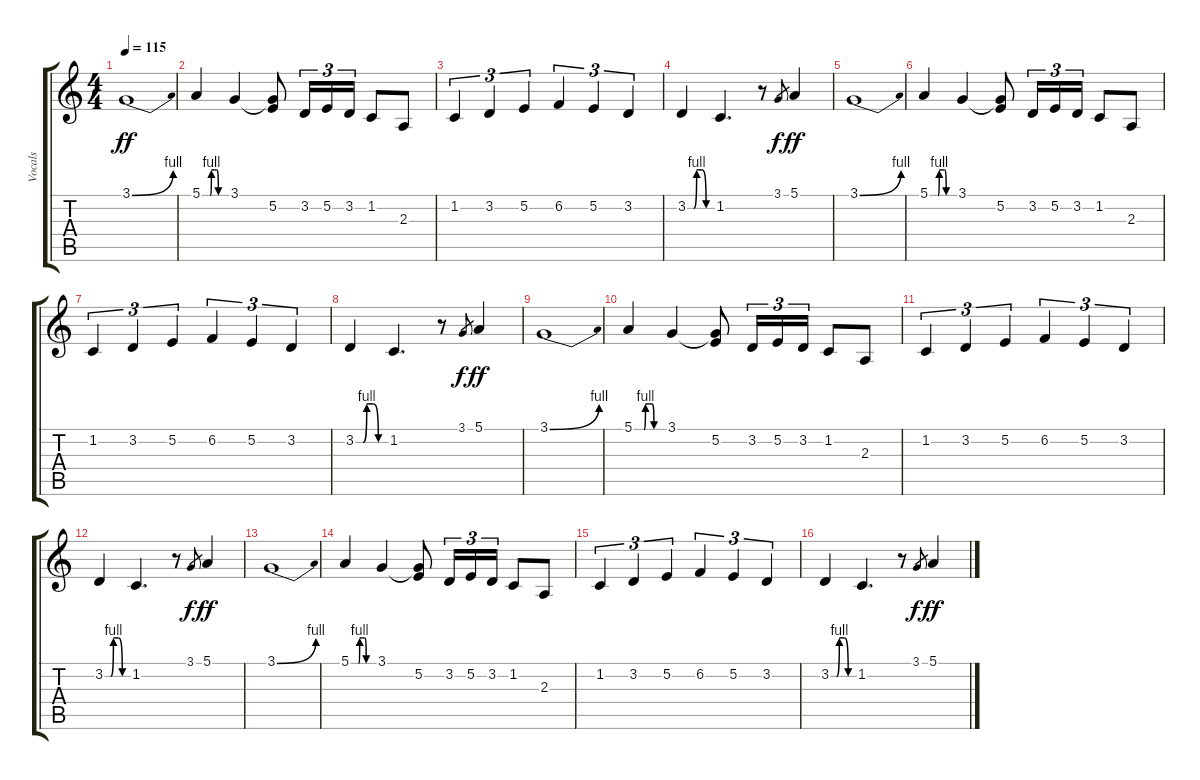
\track ("Vocals" "Vocals") {instrument lead2sawtooth}
\staff {score tabs}
\tuning (E4 B3 G3 D3 A2 E2) {hide}
\ts (4 4)
\tempo 115
\clef g2
\ks c
3.1{be (bend 0 0 60 4)}.1{dy ff} |
5.1{be (custom 0 0 11 0 20 0 23 4 31 4 36 4 40 0 45 0 60 0)}.4 3.1.4 (3.1{t} 5.2).8 3.2.16{tu (3 2)} 5.2.16{tu (3 2)} 3.2.16{tu (3 2)} 1.2.8 2.3.8 |
1.2.4{tu (3 2)} 3.2.4{tu (3 2)} 5.2.4{tu (3 2)} 6.2.4{tu (3 2)} 5.2.4{tu (3 2)} 3.2.4{tu (3 2)} |
3.2{be (custom 0 0 10 0 15 0 22 4 35 4 45 0 60 0)}.4 1.2.4{d} r.8 3.1.8{gr dy f} 5.1.4{dy ff} |
3.1{be (bend 0 0 60 4)}.1 |
5.1{be (custom 0 0 11 0 20 0 23 4 31 4 36 4 40 0 45 0 60 0)}.4 3.1.4 (3.1{t} 5.2).8 3.2.16{tu (3 2)} 5.2.16{tu (3 2)} 3.2.16{tu (3 2)} 1.2.8 2.3.8 |
1.2.4{tu (3 2)} 3.2.4{tu (3 2)} 5.2.4{tu (3 2)} 6.2.4{tu (3 2)} 5.2.4{tu (3 2)} 3.2.4{tu (3 2)} |
3.2{be (custom 0 0 10 0 15 0 22 4 35 4 45 0 60 0)}.4 1.2.4{d} r.8 3.1.8{gr dy f} 5.1.4{dy ff} |
3.1{be (bend 0 0 60 4)}.1 |
5.1{be (custom 0 0 11 0 20 0 23 4 31 4 36 4 40 0 45 0 60 0)}.4 3.1.4 (3.1{t} 5.2).8 3.2.16{tu (3 2)} 5.2.16{tu (3 2)} 3.2.16{tu (3 2)} 1.2.8 2.3.8 |
1.2.4{tu (3 2)} 3.2.4{tu (3 2)} 5.2.4{tu (3 2)} 6.2.4{tu (3 2)} 5.2.4{tu (3 2)} 3.2.4{tu (3 2)} |
3.2{be (custom 0 0 10 0 15 0 22 4 35 4 45 0 60 0)}.4 1.2.4{d} r.8 3.1.8{gr dy f} 5.1.4{dy ff} |
3.1{be (bend 0 0 60 4)}.1 |
5.1{be (custom 0 0 11 0 20 0 23 4 31 4 36 4 40 0 45 0 60 0)}.4 3.1.4 (3.1{t} 5.2).8 3.2.16{tu (3 2)} 5.2.16{tu (3 2)} 3.2.16{tu (3 2)} 1.2.8 2.3.8 |
1.2.4{tu (3 2)} 3.2.4{tu (3 2)} 5.2.4{tu (3 2)} 6.2.4{tu (3 2)} 5.2.4{tu (3 2)} 3.2.4{tu (3 2)} |
3.2{be (custom 0 0 10 0 15 0 22 4 35 4 45 0 60 0)}.4 1.2.4{d} r.8 3.1.8{gr dy f} 5.1.4{dy ff}
